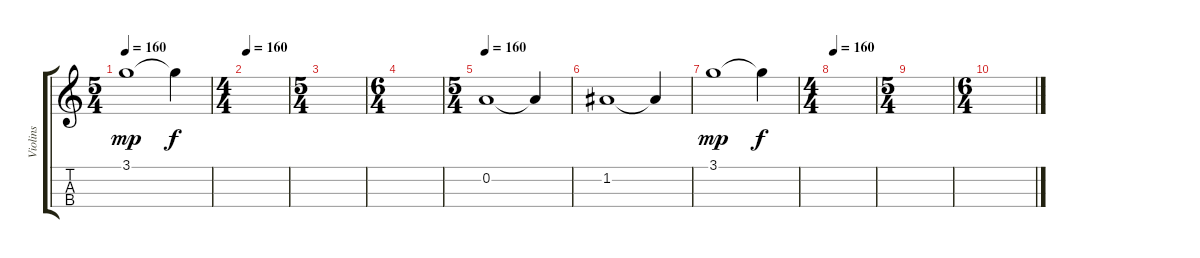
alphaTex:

\track ("Violins" "Violins") {instrument violin}
\staff {score tabs}
\tuning (E5 A4 D4 G3) {hide}
\ts (5 4)
\tempo 160
\clef g2
\ks c
3.1.1{dy mp} 3.1{t}.4{dy f} |
\ts (4 4)
\tempo 160
|
\ts (5 4)
|
\ts (6 4)
|
\ts (5 4)
\tempo 160
0.2.1{volume 12} 0.2{t}.4 |
1.2.1 1.2{t}.4 |
3.1.1{dy mp} 3.1{t}.4{dy f} |
\ts (4 4)
\tempo 160
|
\ts (5 4)
|
\ts (6 4)
